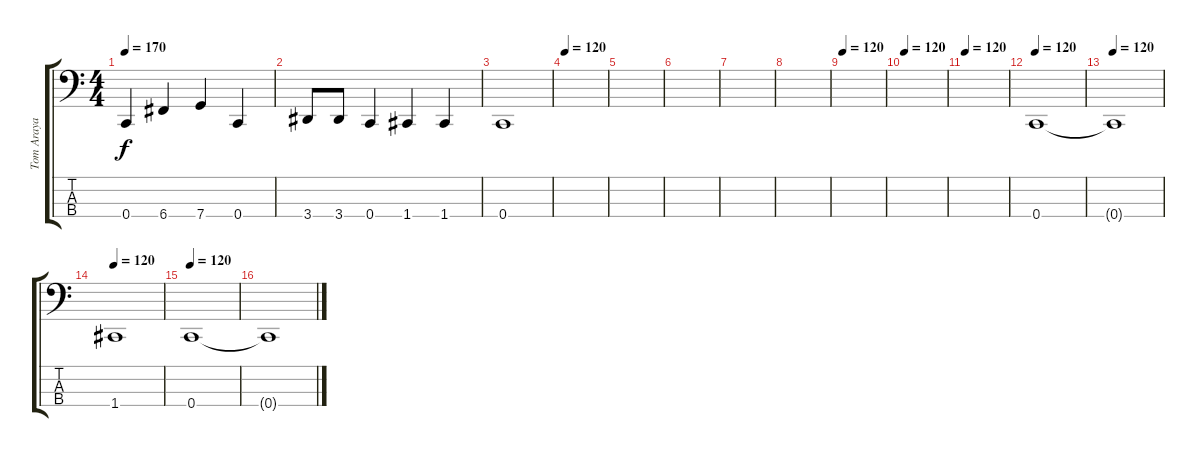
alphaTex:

\track ("Tom Araya" "Tom Araya") {instrument electricbasspick}
\staff {score tabs}
\tuning (Eb2 Bb1 F1 C1) {hide}
\ts (4 4)
\tempo 170
\clef f4
\ks c
0.4.4{dy f} 6.4.4 7.4.4 0.4.4 |
3.4.8 3.4.8 0.4.4 1.4.4 1.4.4 |
0.4.1 |
\tempo 120
|
|
|
|
|
\tempo 120
|
\tempo 120
|
\tempo 120
|
\tempo 120
0.4.1 |
\tempo 120
0.4{t}.1 |
\tempo 120
1.4.1 |
\tempo 120
0.4.1 |
0.4{t}.1
